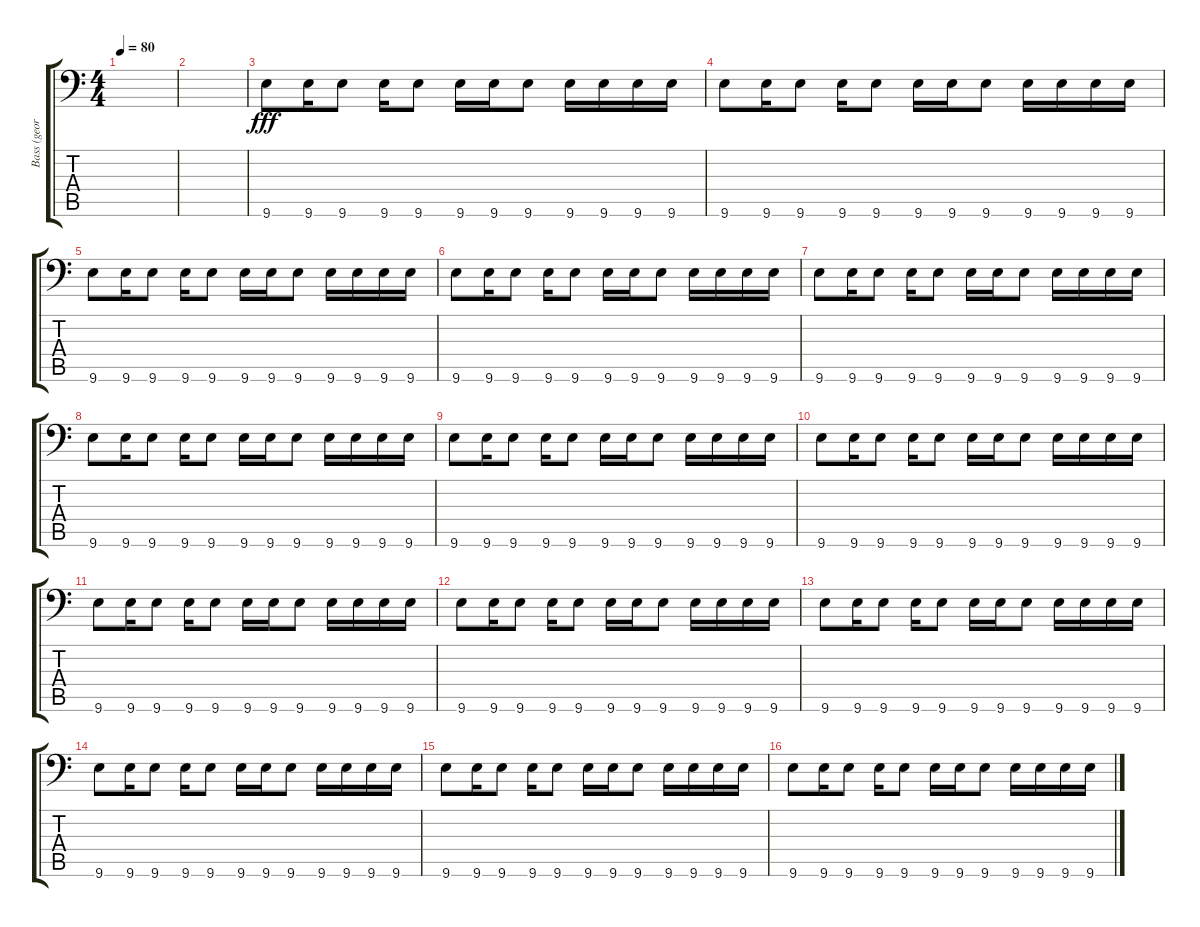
\track ("Bass (georg holm)" "Bass (geor") {instrument electricguitarjazz}
\staff {score tabs}
\tuning (E4 B3 G3 D3 A2 G1) {hide}
\ts (4 4)
\tempo 80
\clef f4
\ks c
|
|
9.6.8{dy fff} 9.6.16 9.6.8 9.6.16 9.6.8 9.6.16 9.6.16 9.6.8 9.6.16 9.6.16 9.6.16 9.6.16 |
9.6.8 9.6.16 9.6.8 9.6.16 9.6.8 9.6.16 9.6.16 9.6.8 9.6.16 9.6.16 9.6.16 9.6.16 |
9.6.8 9.6.16 9.6.8 9.6.16 9.6.8 9.6.16 9.6.16 9.6.8 9.6.16 9.6.16 9.6.16 9.6.16 |
9.6.8 9.6.16 9.6.8 9.6.16 9.6.8 9.6.16 9.6.16 9.6.8 9.6.16 9.6.16 9.6.16 9.6.16 |
9.6.8 9.6.16 9.6.8 9.6.16 9.6.8 9.6.16 9.6.16 9.6.8 9.6.16 9.6.16 9.6.16 9.6.16 |
9.6.8 9.6.16 9.6.8 9.6.16 9.6.8 9.6.16 9.6.16 9.6.8 9.6.16 9.6.16 9.6.16 9.6.16 |
9.6.8 9.6.16 9.6.8 9.6.16 9.6.8 9.6.16 9.6.16 9.6.8 9.6.16 9.6.16 9.6.16 9.6.16 |
9.6.8 9.6.16 9.6.8 9.6.16 9.6.8 9.6.16 9.6.16 9.6.8 9.6.16 9.6.16 9.6.16 9.6.16 |
9.6.8 9.6.16 9.6.8 9.6.16 9.6.8 9.6.16 9.6.16 9.6.8 9.6.16 9.6.16 9.6.16 9.6.16 |
9.6.8 9.6.16 9.6.8 9.6.16 9.6.8 9.6.16 9.6.16 9.6.8 9.6.16 9.6.16 9.6.16 9.6.16 |
9.6.8 9.6.16 9.6.8 9.6.16 9.6.8 9.6.16 9.6.16 9.6.8 9.6.16 9.6.16 9.6.16 9.6.16 |
9.6.8 9.6.16 9.6.8 9.6.16 9.6.8 9.6.16 9.6.16 9.6.8 9.6.16 9.6.16 9.6.16 9.6.16 |
9.6.8 9.6.16 9.6.8 9.6.16 9.6.8 9.6.16 9.6.16 9.6.8 9.6.16 9.6.16 9.6.16 9.6.16 |
9.6.8 9.6.16 9.6.8 9.6.16 9.6.8 9.6.16 9.6.16 9.6.8 9.6.16 9.6.16 9.6.16 9.6.16
